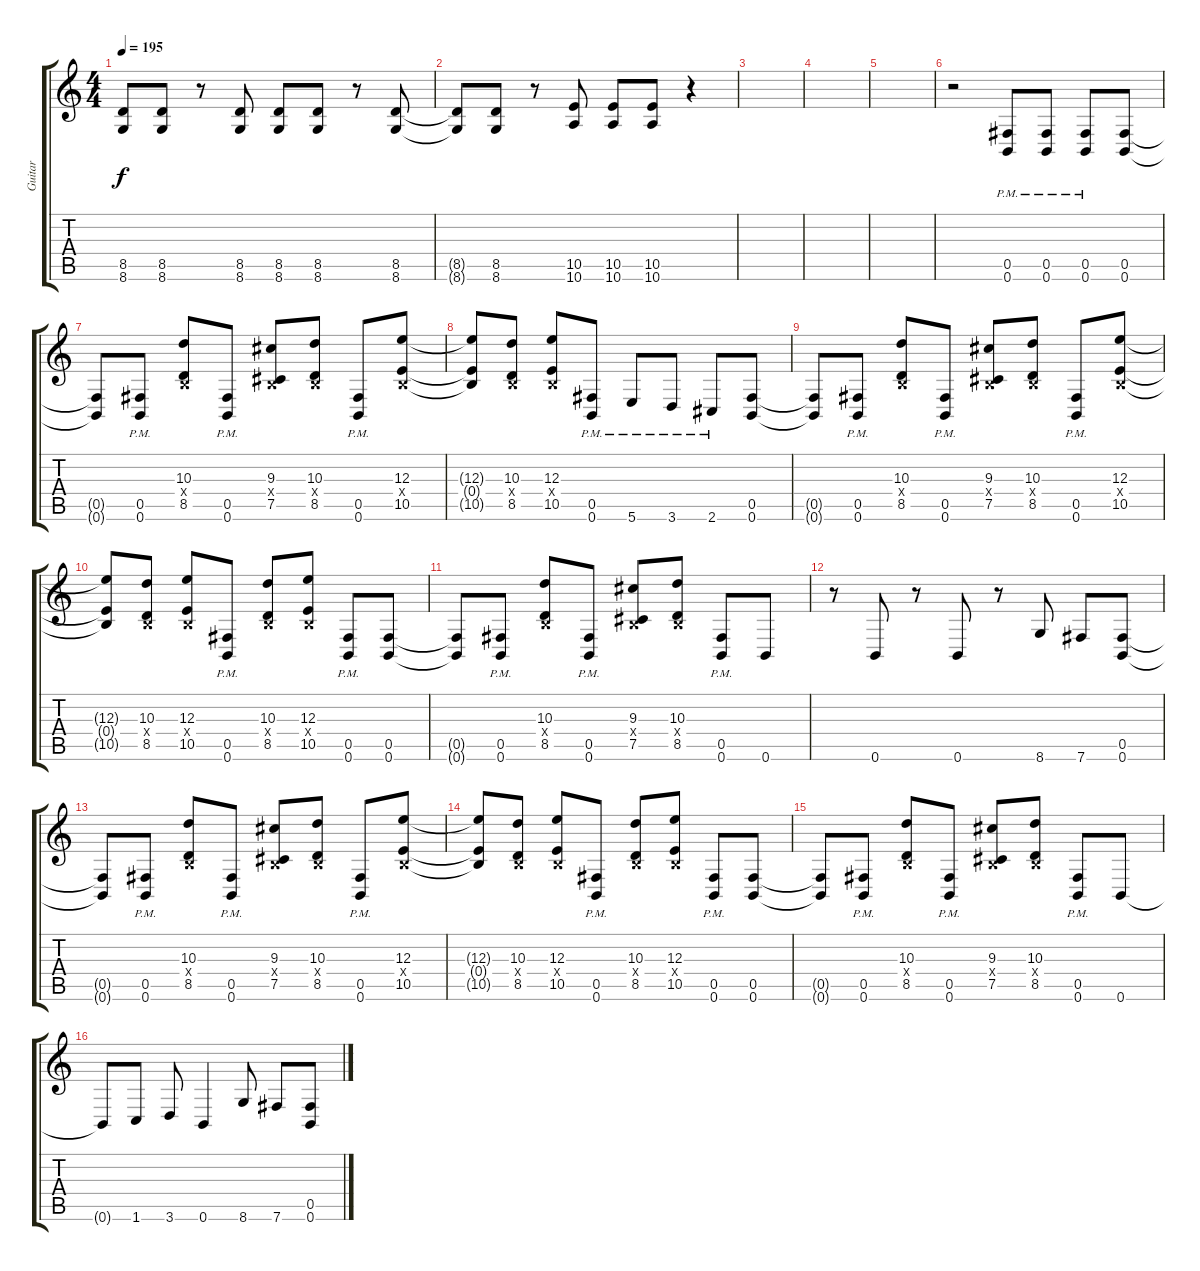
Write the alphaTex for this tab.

\track ("Guitar" "Guitar") {instrument distortionguitar}
\staff {score tabs}
\tuning (Db4 Ab3 E3 B2 Gb2 B1) {hide}
\ts (4 4)
\tempo 195
\clef g2
\ks c
(8.5{t} 8.6{t}).8{dy f} (8.5 8.6).8 r.8 (8.5 8.6).8 (8.5 8.6).8 (8.5 8.6).8 r.8 (8.5 8.6).8 |
(8.5{t} 8.6{t}).8 (8.5 8.6).8 r.8 (10.5 10.6).8 (10.5 10.6).8 (10.5 10.6).8 r.4 |
|
|
|
r.2 (0.5{pm} 0.6{pm}).8 (0.5{pm} 0.6{pm}).8 (0.5{pm} 0.6{pm}).8 (0.5 0.6).8 |
(0.5{t} 0.6{t}).8 (0.5{pm} 0.6{pm}).8 (10.3 0.4{x} 8.5).8 (0.5{pm} 0.6{pm}).8 (9.3 0.4{x} 7.5).8 (10.3 0.4{x} 8.5).8 (0.5{pm} 0.6{pm}).8 (12.3 0.4{x} 10.5).8 |
(12.3{t} 0.4{t} 10.5{t}).8 (10.3 0.4{x} 8.5).8 (12.3 0.4{x} 10.5).8 (0.5{pm} 0.6{pm}).8 5.6{pm}.8 3.6{pm}.8 2.6{pm}.8 (0.5 0.6).8 |
(0.5{t} 0.6{t}).8 (0.5{pm} 0.6{pm}).8 (10.3 0.4{x} 8.5).8 (0.5{pm} 0.6{pm}).8 (9.3 0.4{x} 7.5).8 (10.3 0.4{x} 8.5).8 (0.5{pm} 0.6{pm}).8 (12.3 0.4{x} 10.5).8 |
(12.3{t} 0.4{t} 10.5{t}).8 (10.3 0.4{x} 8.5).8 (12.3 0.4{x} 10.5).8 (0.5{pm} 0.6{pm}).8 (10.3 0.4{x} 8.5).8 (12.3 0.4{x} 10.5).8 (0.5{pm} 0.6{pm}).8 (0.5 0.6).8 |
(0.5{t} 0.6{t}).8 (0.5{pm} 0.6{pm}).8 (10.3 0.4{x} 8.5).8 (0.5{pm} 0.6{pm}).8 (9.3 0.4{x} 7.5).8 (10.3 0.4{x} 8.5).8 (0.5{pm} 0.6{pm}).8 0.6.8 |
r.8 0.6.8 r.8 0.6.8 r.8 8.6.8 7.6.8 (0.5 0.6).8 |
(0.5{t} 0.6{t}).8 (0.5{pm} 0.6{pm}).8 (10.3 0.4{x} 8.5).8 (0.5{pm} 0.6{pm}).8 (9.3 0.4{x} 7.5).8 (10.3 0.4{x} 8.5).8 (0.5{pm} 0.6{pm}).8 (12.3 0.4{x} 10.5).8 |
(12.3{t} 0.4{t} 10.5{t}).8 (10.3 0.4{x} 8.5).8 (12.3 0.4{x} 10.5).8 (0.5{pm} 0.6{pm}).8 (10.3 0.4{x} 8.5).8 (12.3 0.4{x} 10.5).8 (0.5{pm} 0.6{pm}).8 (0.5 0.6).8 |
(0.5{t} 0.6{t}).8 (0.5{pm} 0.6{pm}).8 (10.3 0.4{x} 8.5).8 (0.5{pm} 0.6{pm}).8 (9.3 0.4{x} 7.5).8 (10.3 0.4{x} 8.5).8 (0.5{pm} 0.6{pm}).8 0.6.8 |
0.6{t}.8 1.6.8 3.6.8 0.6.4 8.6.8 7.6.8 (0.5 0.6).8
